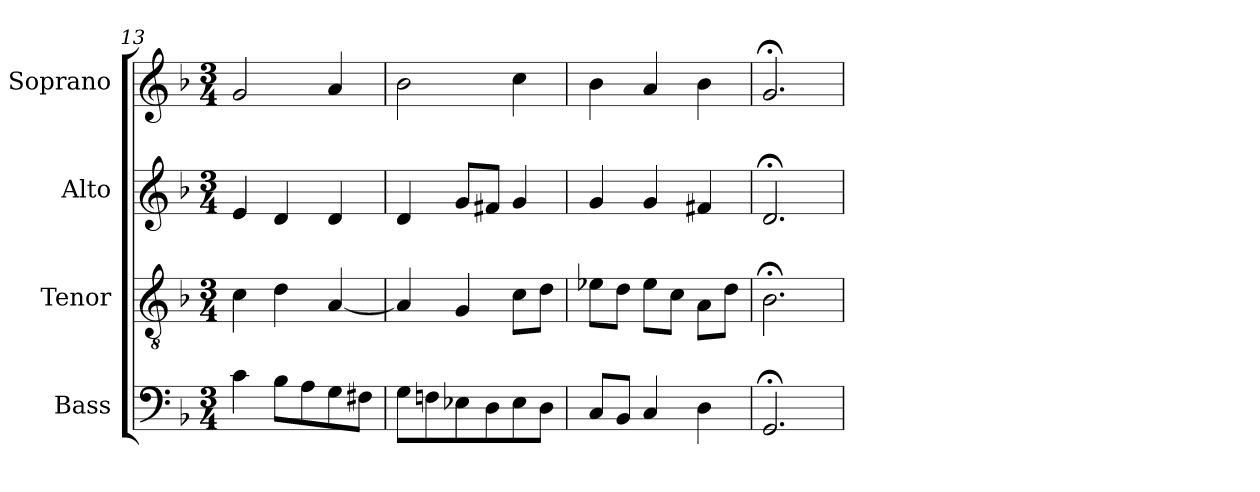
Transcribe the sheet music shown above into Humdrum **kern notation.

**kern	**kern	**kern	**kern
*part4	*part3	*part2	*part1
*staff4	*staff3	*staff2	*staff1
*I"Bass	*I"Tenor	*I"Alto	*I"Soprano
*I'B	*I'T	*I'A	*I'S
*clefF4	*clefGv2	*clefG2	*clefG2
*k[b-]	*k[b-]	*k[b-]	*k[b-]
*d:	*d:	*d:	*d:
*M3/4	*M3/4	*M3/4	*M3/4
*MM100	*MM100	*MM100	*MM100
=13	=13	=13	=13
4c	4c	4e	2g
8B-L	4d	4d	.
8A	.	.	.
8G	[4A	4d	4a
8F#XJ	.	.	.
=14	=14	=14	=14
8GL	4A]	4d	2b-
8Fn	.	.	.
8E-X	4G	8gL	.
8D	.	8f#XJ	.
8E-	8cL	4g	4cc
8DJ	8dJ	.	.
=15	=15	=15	=15
8CL	8e-XL	4g	4b-
8BB-J	8dJ	.	.
4C	8e-L	4g	4a
.	8cJ	.	.
4D	8AL	4f#X	4b-
.	8dJ	.	.
=16	=16	=16	=16
2.GG;<	2.B-;<	2.d;<	2.g;<
=	=	=	=
*-	*-	*-	*-
